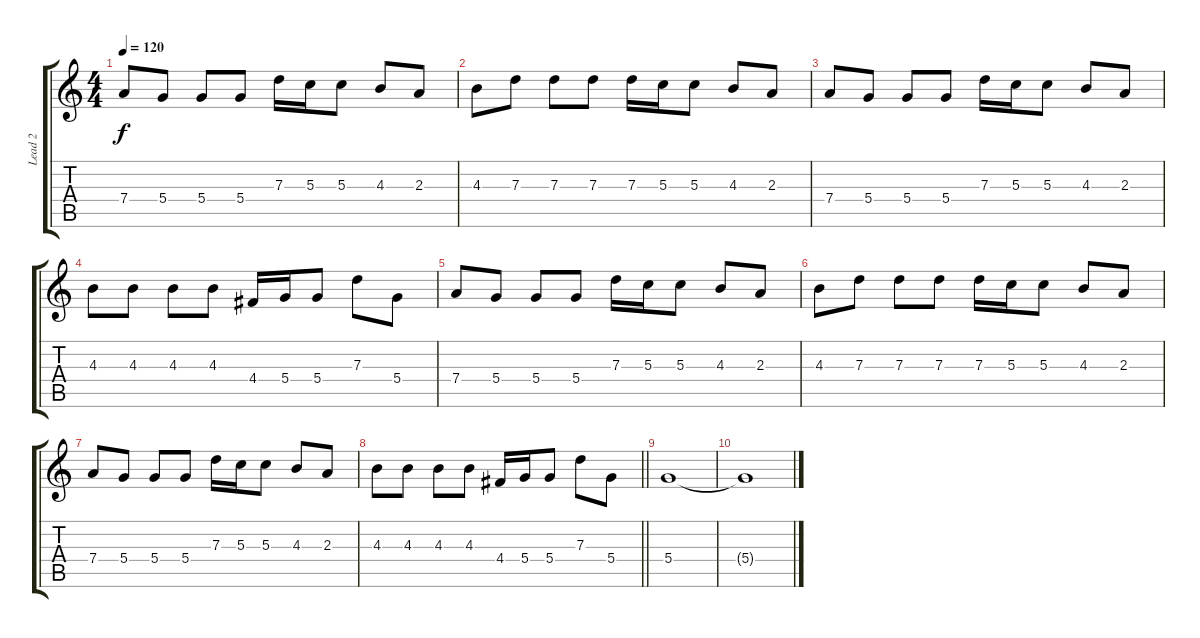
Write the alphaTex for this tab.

\track ("Lead 2" "Lead 2") {instrument distortionguitar}
\staff {score tabs}
\tuning (E4 B3 G3 D3 A2 E2) {hide}
\ts (4 4)
\tempo 120
\clef g2
\ks c
7.4.8{dy f} 5.4.8 5.4.8 5.4.8 7.3.16 5.3.16 5.3.8 4.3.8 2.3.8 |
4.3.8 7.3.8 7.3.8 7.3.8 7.3.16 5.3.16 5.3.8 4.3.8 2.3.8 |
7.4.8 5.4.8 5.4.8 5.4.8 7.3.16 5.3.16 5.3.8 4.3.8 2.3.8 |
4.3.8 4.3.8 4.3.8 4.3.8 4.4.16 5.4.16 5.4.8 7.3.8 5.4.8 |
7.4.8 5.4.8 5.4.8 5.4.8 7.3.16 5.3.16 5.3.8 4.3.8 2.3.8 |
4.3.8 7.3.8 7.3.8 7.3.8 7.3.16 5.3.16 5.3.8 4.3.8 2.3.8 |
7.4.8 5.4.8 5.4.8 5.4.8 7.3.16 5.3.16 5.3.8 4.3.8 2.3.8 |
\barLineRight lightlight
4.3.8 4.3.8 4.3.8 4.3.8 4.4.16 5.4.16 5.4.8 7.3.8 5.4.8 |
5.4.1{volume 0} |
5.4{t}.1
